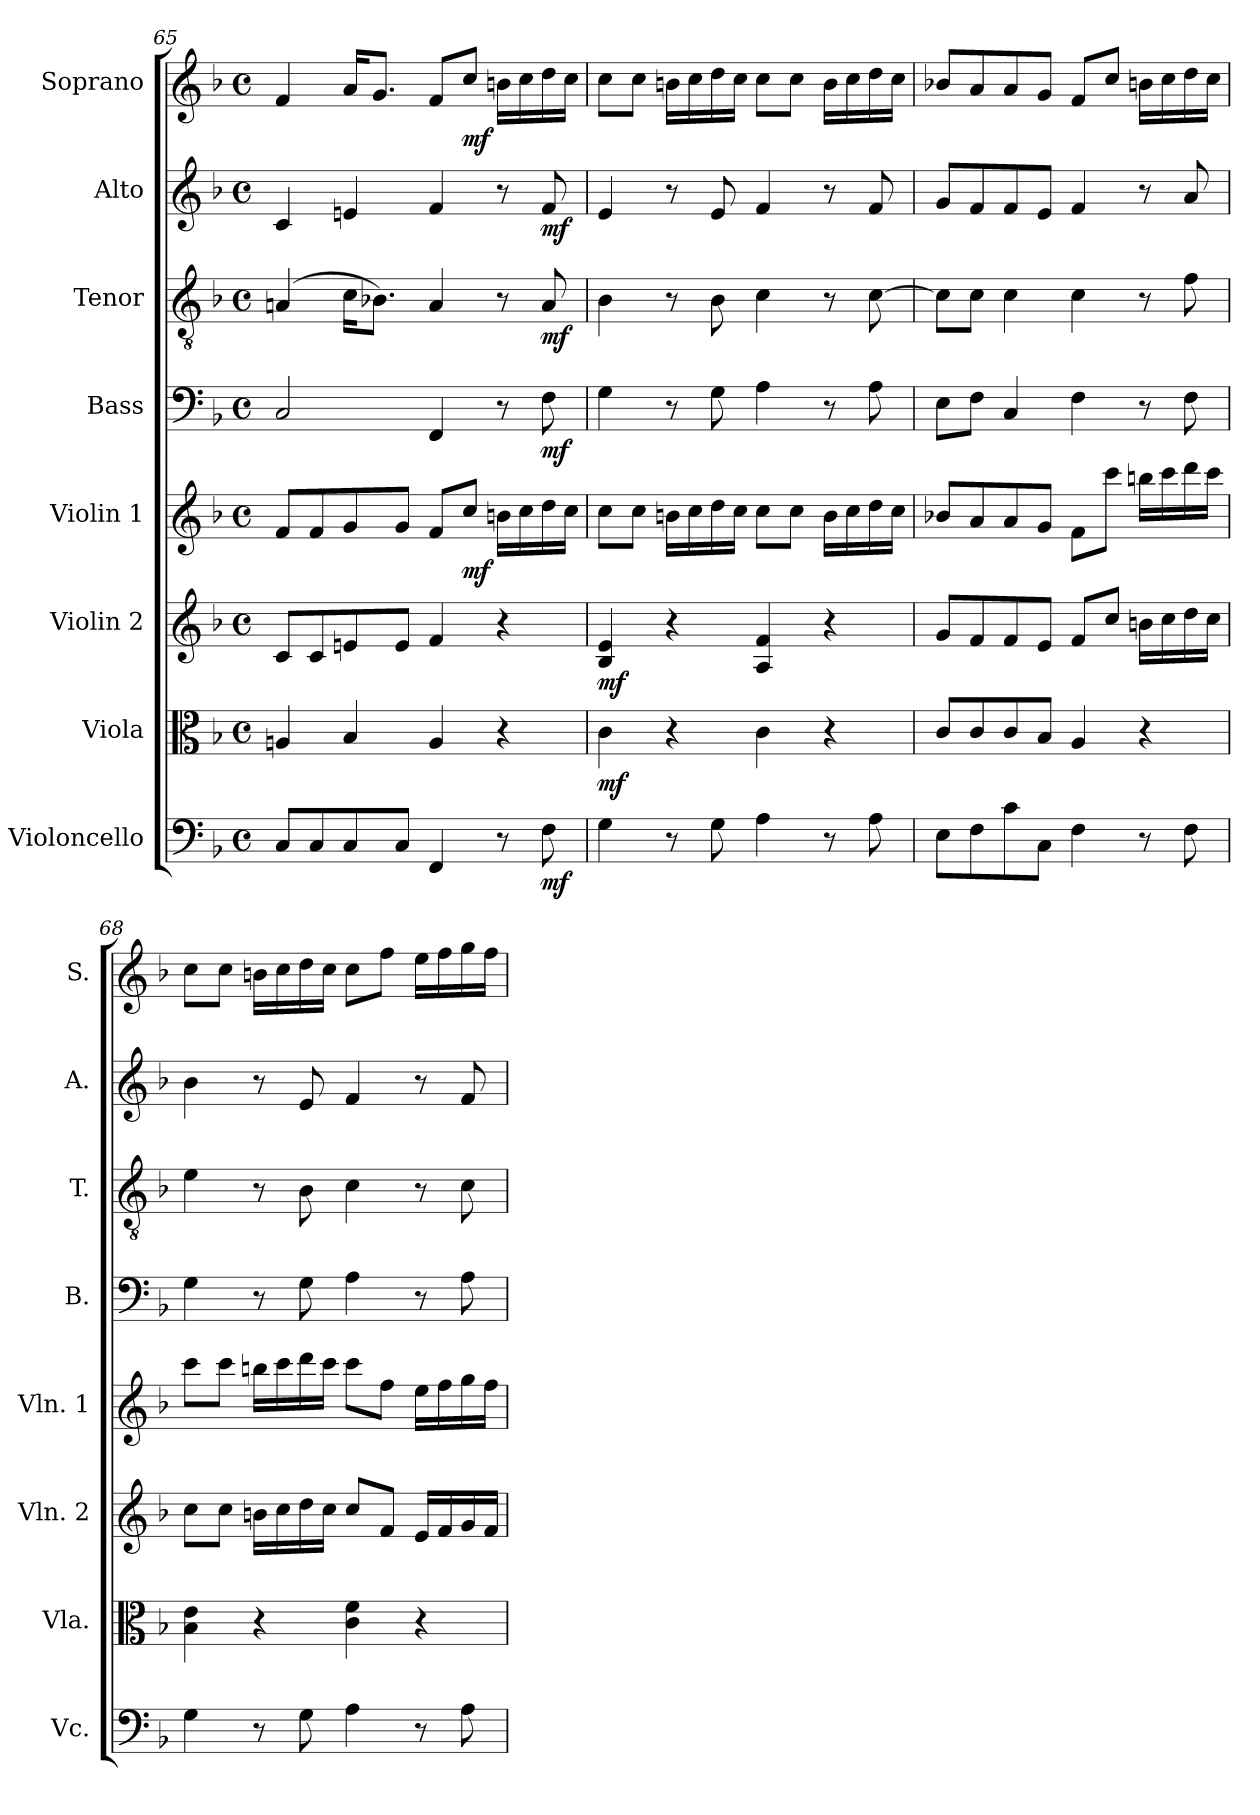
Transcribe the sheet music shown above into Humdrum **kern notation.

**kern	**dynam	**kern	**dynam	**kern	**dynam	**kern	**dynam	**kern	**dynam	**kern	**dynam	**kern	**dynam	**kern	**dynam
*part8	*part8	*part7	*part7	*part6	*part6	*part5	*part5	*part4	*part4	*part3	*part3	*part2	*part2	*part1	*part1
*staff8	*staff8	*staff7	*staff7	*staff6	*staff6	*staff5	*staff5	*staff4	*staff4	*staff3	*staff3	*staff2	*staff2	*staff1	*staff1
*I"Violoncello	*	*I"Viola	*	*I"Violin 2	*	*I"Violin 1	*	*I"Bass	*	*I"Tenor	*	*I"Alto	*	*I"Soprano	*
*I'Vc.	*	*I'Vla.	*	*I'Vln. 2	*	*I'Vln. 1	*	*I'B.	*	*I'T.	*	*I'A.	*	*I'S.	*
*clefF4	*	*clefC3	*	*clefG2	*	*clefG2	*	*clefF4	*	*clefGv2	*	*clefG2	*	*clefG2	*
*	*	*	*	*	*	*	*	*	*	*ITrd7c12	*	*	*	*	*
*k[b-]	*	*k[b-]	*	*k[b-]	*	*k[b-]	*	*k[b-]	*	*k[b-]	*	*k[b-]	*	*k[b-]	*
*F:	*	*F:	*	*F:	*	*F:	*	*F:	*	*F:	*	*F:	*	*F:	*
*M4/4	*	*M4/4	*	*M4/4	*	*M4/4	*	*M4/4	*	*M4/4	*	*M4/4	*	*M4/4	*
*met(c)	*	*met(c)	*	*met(c)	*	*met(c)	*	*met(c)	*	*met(c)	*	*met(c)	*	*met(c)	*
=65	=65	=65	=65	=65	=65	=65	=65	=65	=65	=65	=65	=65	=65	=65	=65
8Ci/L	.	4Ani/	.	8ci/L	.	8fi/L	.	2Ci/	.	(4AAni/	.	4ci/	.	4fi/	.
8Ci/	.	.	.	8ci/	.	8fi/	.	.	.	.	.	.	.	.	.
8Ci/	.	4B-i/	.	8eni/	.	8gi/	.	.	.	16Ci\KL	.	4eni/	.	16ai/KL	.
.	.	.	.	.	.	.	.	.	.	8.BB-Xi\J)	.	.	.	8.gi/J	.
8Ci/J	.	.	.	8ei/J	.	8gi/J	.	.	.	.	.	.	.	.	.
4FFi/	.	4Ai/	.	4fi/	.	8fi/L	.	4FFi/	.	4AAi/	.	4fi/	.	8fi/L	.
.	.	.	.	.	.	8cci/J	mf	.	.	.	.	.	.	8cci/J	mf
8r	.	4r	.	4r	.	16bni\LL	.	8r	.	8r	.	8r	.	16bni\LL	.
.	.	.	.	.	.	16cci\	.	.	.	.	.	.	.	16cci\	.
8Fi\	mf	.	.	.	.	16ddi\	.	8Fi\	mf	8AAi/	mf	8fi/	mf	16ddi\	.
.	.	.	.	.	.	16cci\JJ	.	.	.	.	.	.	.	16cci\JJ	.
=66	=66	=66	=66	=66	=66	=66	=66	=66	=66	=66	=66	=66	=66	=66	=66
4Gi\	.	4ci\	mf	4B-i/ 4ei	mf	8cci\L	.	4Gi\	.	4BB-i\	.	4ei/	.	8cci\L	.
.	.	.	.	.	.	8cci\J	.	.	.	.	.	.	.	8cci\J	.
8r	.	4r	.	4r	.	16bni\LL	.	8r	.	8r	.	8r	.	16bni\LL	.
.	.	.	.	.	.	16cci\	.	.	.	.	.	.	.	16cci\	.
8Gi\	.	.	.	.	.	16ddi\	.	8Gi\	.	8BB-i\	.	8ei/	.	16ddi\	.
.	.	.	.	.	.	16cci\JJ	.	.	.	.	.	.	.	16cci\JJ	.
4Ai\	.	4ci\	.	4Ai/ 4fi	.	8cci\L	.	4Ai\	.	4Ci\	.	4fi/	.	8cci\L	.
.	.	.	.	.	.	8cci\J	.	.	.	.	.	.	.	8cci\J	.
8r	.	4r	.	4r	.	16bi\LL	.	8r	.	8r	.	8r	.	16bi\LL	.
.	.	.	.	.	.	16cci\	.	.	.	.	.	.	.	16cci\	.
8Ai\	.	.	.	.	.	16ddi\	.	8Ai\	.	[>8Ci\	.	8fi/	.	16ddi\	.
.	.	.	.	.	.	16cci\JJ	.	.	.	.	.	.	.	16cci\JJ	.
!!LO:PB:g=z
=67	=67	=67	=67	=67	=67	=67	=67	=67	=67	=67	=67	=67	=67	=67	=67
8Ei\L	.	8ci/L	.	8gi/L	.	8b-Xi/L	.	8Ei\L	.	8Ci\L]	.	8gi/L	.	8b-Xi/L	.
8Fi\	.	8ci/	.	8fi/	.	8ai/	.	8Fi\J	.	8Ci\J	.	8fi/	.	8ai/	.
8ci\	.	8ci/	.	8fi/	.	8ai/	.	4Ci/	.	4Ci\	.	8fi/	.	8ai/	.
8Ci\J	.	8B-i/J	.	8ei/J	.	8gi/J	.	.	.	.	.	8ei/J	.	8gi/J	.
4Fi\	.	4Ai/	.	8fi/L	.	8fi\L	.	4Fi\	.	4Ci\	.	4fi/	.	8fi/L	.
.	.	.	.	8cci/J	.	8ccci\J	.	.	.	.	.	.	.	8cci/J	.
8r	.	4r	.	16bni\LL	.	16bbni\LL	.	8r	.	8r	.	8r	.	16bni\LL	.
.	.	.	.	16cci\	.	16ccci\	.	.	.	.	.	.	.	16cci\	.
8Fi\	.	.	.	16ddi\	.	16dddi\	.	8Fi\	.	8Fi\	.	8ai/	.	16ddi\	.
.	.	.	.	16cci\JJ	.	16ccci\JJ	.	.	.	.	.	.	.	16cci\JJ	.
=68	=68	=68	=68	=68	=68	=68	=68	=68	=68	=68	=68	=68	=68	=68	=68
4Gi\	.	4B-i\ 4ei	.	8cci\L	.	8ccci\L	.	4Gi\	.	4Ei\	.	4b-i\	.	8cci\L	.
.	.	.	.	8cci\J	.	8ccci\J	.	.	.	.	.	.	.	8cci\J	.
8r	.	4r	.	16bni\LL	.	16bbni\LL	.	8r	.	8r	.	8r	.	16bni\LL	.
.	.	.	.	16cci\	.	16ccci\	.	.	.	.	.	.	.	16cci\	.
8Gi\	.	.	.	16ddi\	.	16dddi\	.	8Gi\	.	8BB-i\	.	8ei/	.	16ddi\	.
.	.	.	.	16cci\JJ	.	16ccci\JJ	.	.	.	.	.	.	.	16cci\JJ	.
4Ai\	.	4ci\ 4fi	.	8cci/L	.	8ccci\L	.	4Ai\	.	4Ci\	.	4fi/	.	8cci\L	.
.	.	.	.	8fi/J	.	8ffi\J	.	.	.	.	.	.	.	8ffi\J	.
8r	.	4r	.	16ei/LL	.	16eei\LL	.	8r	.	8r	.	8r	.	16eei\LL	.
.	.	.	.	16fi/	.	16ffi\	.	.	.	.	.	.	.	16ffi\	.
8Ai\	.	.	.	16gi/	.	16ggi\	.	8Ai\	.	8Ci\	.	8fi/	.	16ggi\	.
.	.	.	.	16fi/JJ	.	16ffi\JJ	.	.	.	.	.	.	.	16ffi\JJ	.
=	=	=	=	=	=	=	=	=	=	=	=	=	=	=	=
*-	*-	*-	*-	*-	*-	*-	*-	*-	*-	*-	*-	*-	*-	*-	*-
